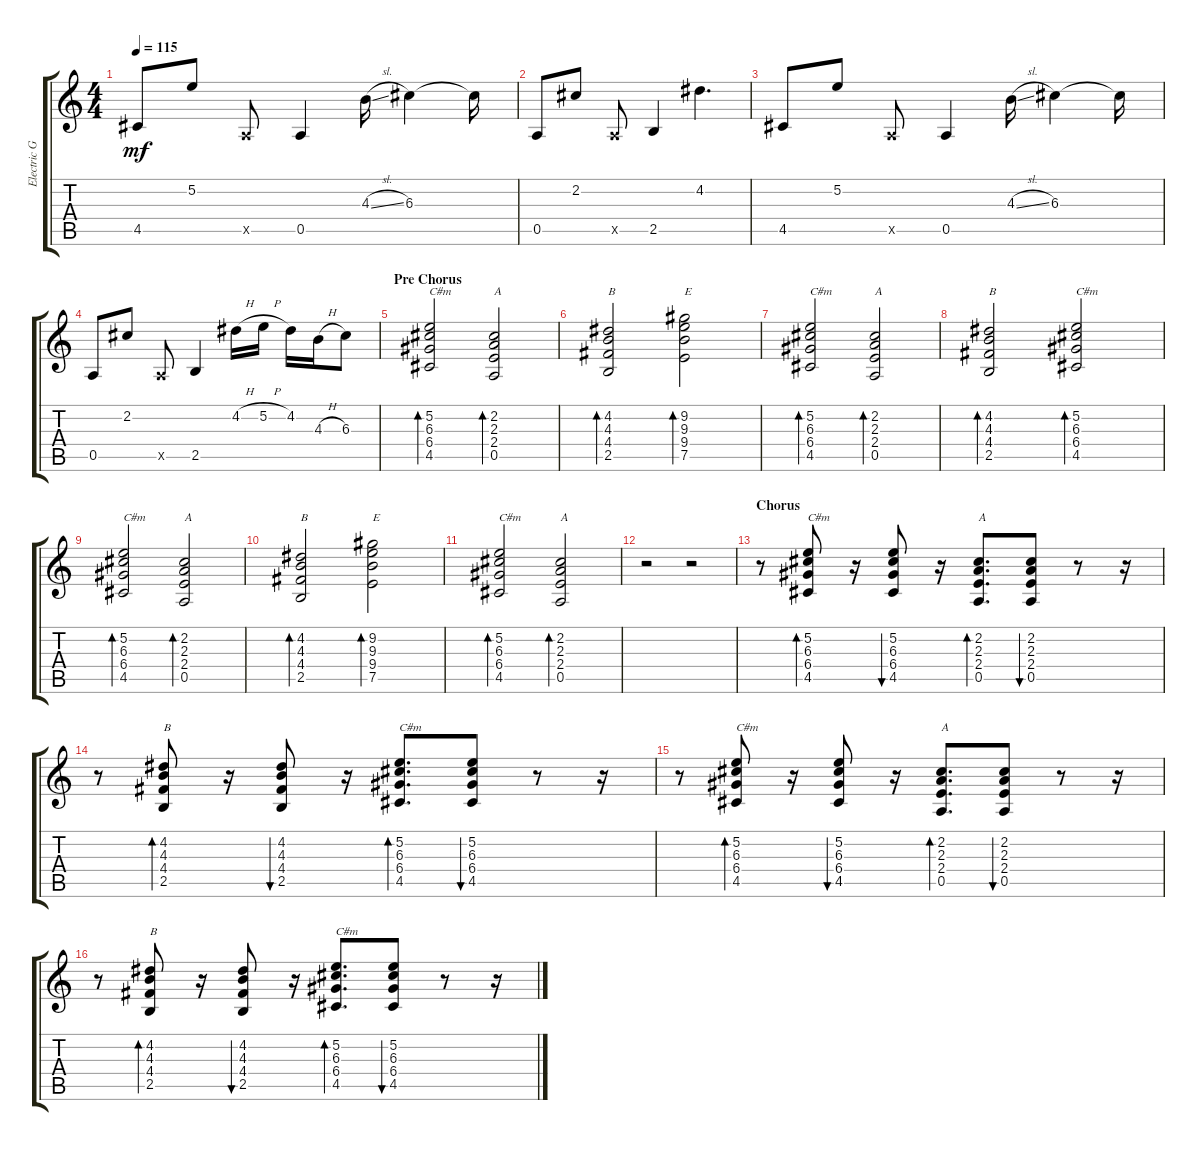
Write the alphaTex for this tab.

\track ("Electric Guitar" "Electric G") {instrument electricguitarclean}
\staff {score tabs}
\tuning (E4 B3 G3 D3 A2 E2) {hide}
\ts (4 4)
\tempo 115
\clef g2
\ks c
4.5.8{dy mf} 5.2.8 0.5{x}.8 0.5.4 4.3{sl}.16 6.3.4 6.3{t}.16 |
0.5.8 2.2.8 0.5{x}.8 2.5.4 4.2.4{d} |
4.5.8 5.2.8 0.5{x}.8 0.5.4 4.3{sl}.16 6.3.4 6.3{t}.16 |
0.5.8 2.2.8 0.5{x}.8 2.5.4 4.2{h}.16 5.2{h}.16 4.2.16 4.3{h}.16 6.3.8 |
\section ("" "Pre Chorus")
(5.2 6.3 6.4 4.5).2{bd 30 txt "C#m"} (2.2 2.3 2.4 0.5).2{bd 30 txt "A"} |
(4.2 4.3 4.4 2.5).2{bd 30 txt "B"} (9.2 9.3 9.4 7.5).2{bd 30 txt "E"} |
(5.2 6.3 6.4 4.5).2{bd 30 txt "C#m"} (2.2 2.3 2.4 0.5).2{bd 30 txt "A"} |
(4.2 4.3 4.4 2.5).2{bd 30 txt "B"} (5.2 6.3 6.4 4.5).2{bd 30 txt "C#m"} |
(5.2 6.3 6.4 4.5).2{bd 30 txt "C#m"} (2.2 2.3 2.4 0.5).2{bd 30 txt "A"} |
(4.2 4.3 4.4 2.5).2{bd 30 txt "B"} (9.2 9.3 9.4 7.5).2{bd 30 txt "E"} |
(5.2 6.3 6.4 4.5).2{bd 30 txt "C#m"} (2.2 2.3 2.4 0.5).2{bd 30 txt "A"} |
r.2 r.2 |
\section ("" "Chorus")
r.8 (5.2 6.3 6.4 4.5).8{bd 30 txt "C#m"} r.16 (5.2 6.3 6.4 4.5).8{bu 30} r.16 (2.2 2.3 2.4 0.5).8{d bd 30 txt "A"} (2.2 2.3 2.4 0.5).8{bu 30} r.8 r.16 |
r.8 (4.2 4.3 4.4 2.5).8{bd 30 txt "B"} r.16 (4.2 4.3 4.4 2.5).8{bu 30} r.16 (5.2 6.3 6.4 4.5).8{d bd 30 txt "C#m"} (5.2 6.3 6.4 4.5).8{bu 30} r.8 r.16 |
r.8 (5.2 6.3 6.4 4.5).8{bd 30 txt "C#m"} r.16 (5.2 6.3 6.4 4.5).8{bu 30} r.16 (2.2 2.3 2.4 0.5).8{d bd 30 txt "A"} (2.2 2.3 2.4 0.5).8{bu 30} r.8 r.16 |
r.8 (4.2 4.3 4.4 2.5).8{bd 30 txt "B"} r.16 (4.2 4.3 4.4 2.5).8{bu 30} r.16 (5.2 6.3 6.4 4.5).8{d bd 30 txt "C#m"} (5.2 6.3 6.4 4.5).8{bu 30} r.8 r.16
